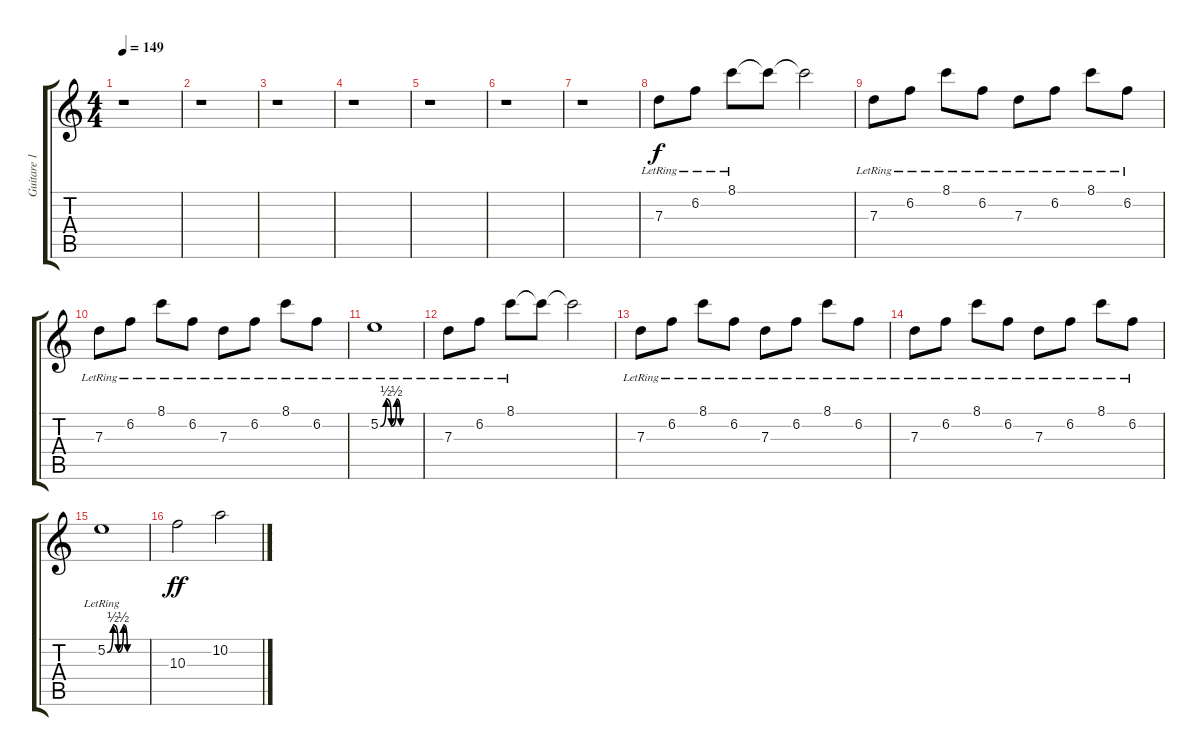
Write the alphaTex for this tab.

\track ("Guitare 1" "Guitare 1") {instrument electricguitarjazz}
\staff {score tabs}
\tuning (E4 B3 G3 D3 A2 E2) {hide}
\ts (4 4)
\tempo 149
\clef g2
\ks c
r.1{dy f} |
r.1 |
r.1 |
r.1 |
r.1 |
r.1 |
r.1 |
7.3{lr}.8 6.2{lr}.8 8.1{lr}.8 8.1{t}.8 8.1{t}.2 |
7.3{lr}.8 6.2{lr}.8 8.1{lr}.8 6.2{lr}.8 7.3{lr}.8 6.2{lr}.8 8.1{lr}.8 6.2{lr}.8 |
7.3{lr}.8 6.2{lr}.8 8.1{lr}.8 6.2{lr}.8 7.3{lr}.8 6.2{lr}.8 8.1{lr}.8 6.2{lr}.8 |
5.2{be (custom 0 0 9 2 17 0 25 2 31 0 60 0) lr}.1 |
7.3{lr}.8 6.2{lr}.8 8.1{lr}.8 8.1{t}.8 8.1{t}.2 |
7.3{lr}.8 6.2{lr}.8 8.1{lr}.8 6.2{lr}.8 7.3{lr}.8 6.2{lr}.8 8.1{lr}.8 6.2{lr}.8 |
7.3{lr}.8 6.2{lr}.8 8.1{lr}.8 6.2{lr}.8 7.3{lr}.8 6.2{lr}.8 8.1{lr}.8 6.2{lr}.8 |
5.2{be (custom 0 0 9 2 17 0 25 2 31 0 60 0) lr}.1 |
10.3.2{dy ff} 10.2.2
